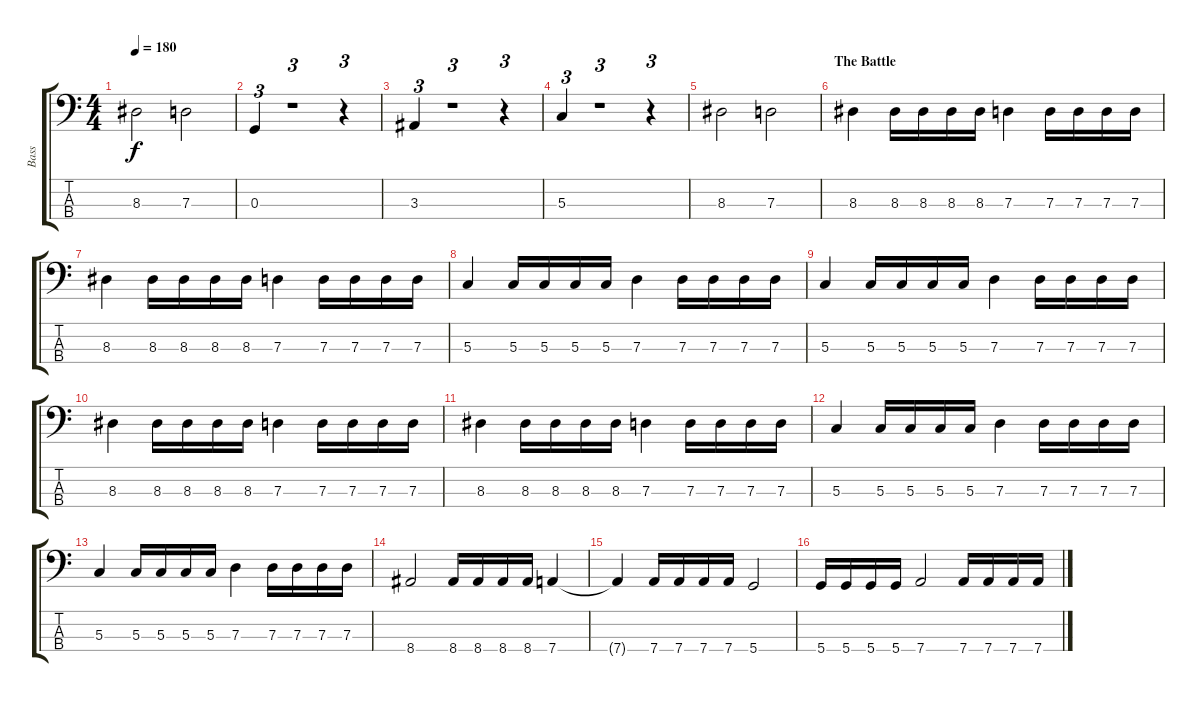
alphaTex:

\track ("Bass" "Bass") {instrument electricbassfinger}
\staff {score tabs}
\tuning (F2 C2 G1 D1) {hide}
\ts (4 4)
\tempo 180
\clef f4
\ks c
8.3.2{dy f} 7.3.2 |
0.3.4{tu (3 2)} r.1{tu (3 2)} r.4{tu (3 2)} |
3.3.4{tu (3 2)} r.1{tu (3 2)} r.4{tu (3 2)} |
5.3.4{tu (3 2)} r.1{tu (3 2)} r.4{tu (3 2)} |
8.3.2 7.3.2 |
\section ("" "The Battle")
8.3.4 8.3.16 8.3.16 8.3.16 8.3.16 7.3.4 7.3.16 7.3.16 7.3.16 7.3.16 |
8.3.4 8.3.16 8.3.16 8.3.16 8.3.16 7.3.4 7.3.16 7.3.16 7.3.16 7.3.16 |
5.3.4 5.3.16 5.3.16 5.3.16 5.3.16 7.3.4 7.3.16 7.3.16 7.3.16 7.3.16 |
5.3.4 5.3.16 5.3.16 5.3.16 5.3.16 7.3.4 7.3.16 7.3.16 7.3.16 7.3.16 |
8.3.4 8.3.16 8.3.16 8.3.16 8.3.16 7.3.4 7.3.16 7.3.16 7.3.16 7.3.16 |
8.3.4 8.3.16 8.3.16 8.3.16 8.3.16 7.3.4 7.3.16 7.3.16 7.3.16 7.3.16 |
5.3.4 5.3.16 5.3.16 5.3.16 5.3.16 7.3.4 7.3.16 7.3.16 7.3.16 7.3.16 |
5.3.4 5.3.16 5.3.16 5.3.16 5.3.16 7.3.4 7.3.16 7.3.16 7.3.16 7.3.16 |
8.4.2 8.4.16 8.4.16 8.4.16 8.4.16 7.4.4 |
7.4{t}.4 7.4.16 7.4.16 7.4.16 7.4.16 5.4.2 |
5.4.16 5.4.16 5.4.16 5.4.16 7.4.2 7.4.16 7.4.16 7.4.16 7.4.16
